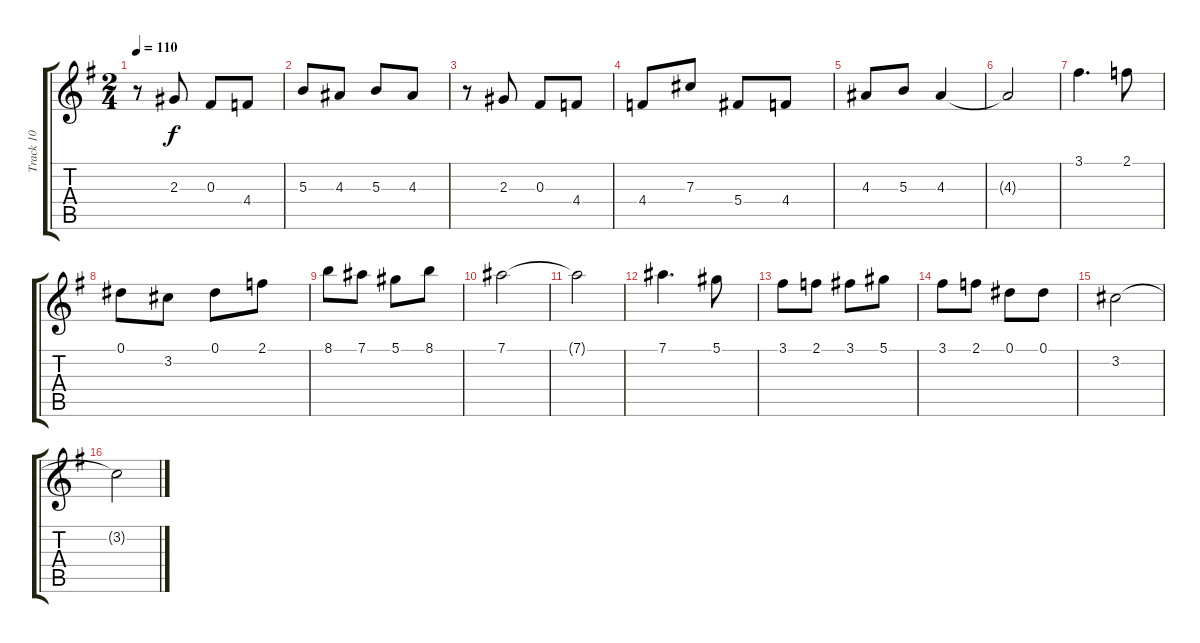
\track ("Track 10" "Track 10") {instrument overdrivenguitar}
\staff {score tabs}
\tuning (Eb4 Bb3 Gb3 Db3 Ab2 Eb2) {hide}
\ts (2 4)
\tempo 110
\clef g2
\ks g
r.8{dy f} 2.3.8 0.3.8 4.4.8 |
5.3.8 4.3.8 5.3.8 4.3.8 |
r.8 2.3.8 0.3.8 4.4.8 |
4.4.8 7.3.8 5.4.8 4.4.8 |
4.3.8 5.3.8 4.3.4 |
4.3{t}.2 |
3.1.4{d} 2.1.8 |
0.1.8 3.2.8 0.1.8 2.1.8 |
8.1.8 7.1.8 5.1.8 8.1.8 |
7.1.2 |
7.1{t}.2 |
7.1.4{d} 5.1.8 |
3.1.8 2.1.8 3.1.8 5.1.8 |
3.1.8 2.1.8 0.1.8 0.1.8 |
3.2.2 |
3.2{t}.2
